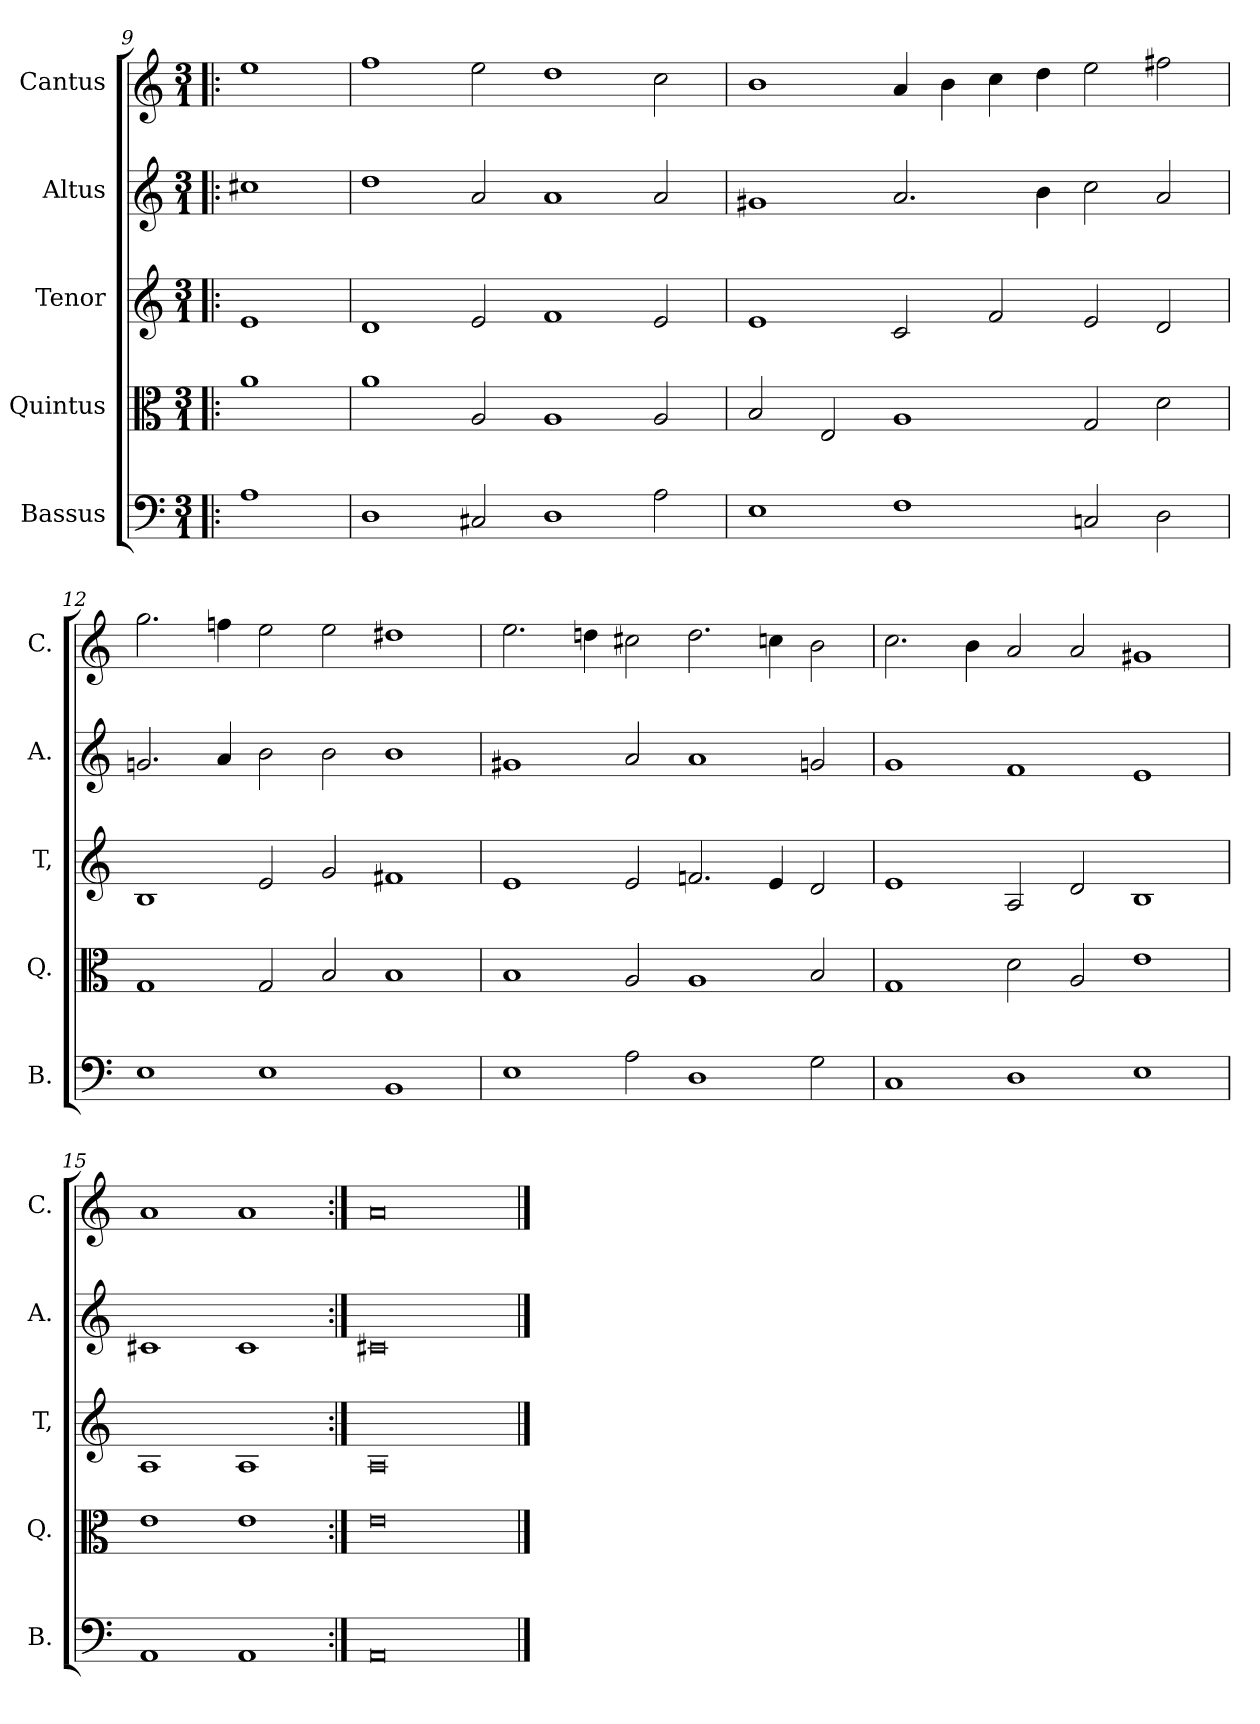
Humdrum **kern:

**kern	**kern	**kern	**kern	**kern
*part5	*part4	*part3	*part2	*part1
*staff5	*staff4	*staff3	*staff2	*staff1
*I"Bassus	*I"Quintus	*I"Tenor	*I"Altus	*I"Cantus
*I'B.	*I'Q.	*I'T,	*I'A.	*I'C.
*clefF4	*clefC3	*clefG2	*clefG2	*clefG2
*k[]	*k[]	*k[]	*k[]	*k[]
*C:	*C:	*C:	*C:	*C:
*M3/1	*M3/1	*M3/1	*M3/1	*M3/1
=9!|:	=9!|:	=9!|:	=9!|:	=9!|:
1A\	1a\	1e/	1cc#X\	1ee\
=10	=10	=10	=10	=10
1D\	1a\	1d/	1dd\	1ff\
2C#X/	2A/	2e/	2a/	2ee\
1D\	1A/	1f/	1a/	1dd\
2A\	2A/	2e/	2a/	2cc\
=11	=11	=11	=11	=11
1E\	2B/	1e/	1g#X/	1b\
.	2E/	.	.	.
1F\	1A/	2c/	2.a/	4a/
.	.	.	.	4b\
.	.	2f/	.	4cc\
.	.	.	4b\	4dd\
2Cn/	2G/	2e/	2cc\	2ee\
2D\	2d\	2d/	2a/	2ff#X\
!!LO:LB:g=z
=12	=12	=12	=12	=12
1E\	1G/	1B/	2.gn/	2.gg\
.	.	.	4a/	4ffn\
1E\	2G/	2e/	2b\	2ee\
.	2B/	2g/	2b\	2ee\
1BB/	1B/	1f#X/	1b\	1dd#X\
=13	=13	=13	=13	=13
1E\	1B/	1e/	1g#X/	2.ee\
.	.	.	.	4ddn\
2A\	2A/	2e/	2a/	2cc#X\
1D\	1A/	2.fn/	1a/	2.dd\
.	.	4e/	.	4ccn\
2G\	2B/	2d/	2gn/	2b\
=14	=14	=14	=14	=14
1C/	1G/	1e/	1g/	2.cc\
.	.	.	.	4b\
1D\	2d\	2A/	1f/	2a/
.	2A/	2d/	.	2a/
1E\	1e\	1B/	1e/	1g#X/
=15	=15	=15	=15	=15
1AA/	1e\	1A/	1c#X/	1a/
1AA/	1e\	1A/	1c#/	1a/
=16:|!	=16:|!	=16:|!	=16:|!	=16:|!
0AA/	0e\	0A/	0c#X/	0a/
==	==	==	==	==
*-	*-	*-	*-	*-
